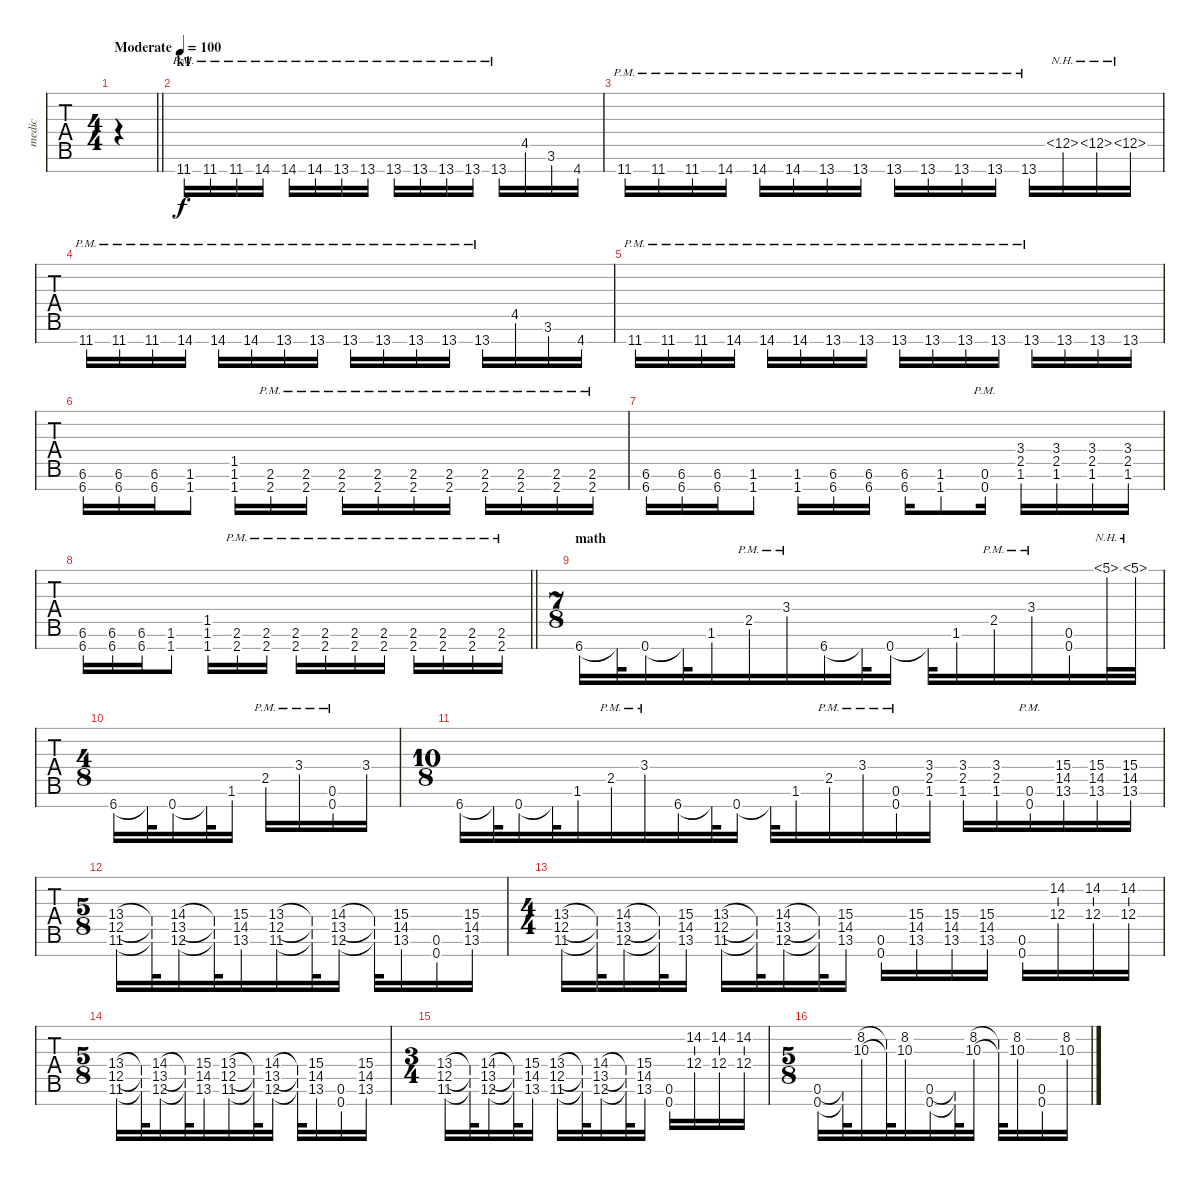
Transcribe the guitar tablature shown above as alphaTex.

\track ("medic" "medic") {instrument overdrivenguitar}
\staff {tabs}
\tuning (E4 A3 Gb3 D3 A2 E2 A1) {hide}
\ts (4 4)
\tempo (100 "Moderate")
\clef f4
\barLineRight lightlight
\ks c
|
\section ("" "k1")
11.7{pm}.16 11.7{pm}.16 11.7{pm}.16 14.7{pm}.16 14.7{pm}.16 14.7{pm}.16 13.7{pm}.16 13.7{pm}.16 13.7{pm}.16 13.7{pm}.16 13.7{pm}.16 13.7{pm}.16 13.7{pm}.16 4.5.16 3.6.16 4.7.16 |
11.7{pm}.16 11.7{pm}.16 11.7{pm}.16 14.7{pm}.16 14.7{pm}.16 14.7{pm}.16 13.7{pm}.16 13.7{pm}.16 13.7{pm}.16 13.7{pm}.16 13.7{pm}.16 13.7{pm}.16 13.7{pm}.16 13.5{nh}.16 13.5{nh}.16 13.5{nh}.16 |
11.7{pm}.16 11.7{pm}.16 11.7{pm}.16 14.7{pm}.16 14.7{pm}.16 14.7{pm}.16 13.7{pm}.16 13.7{pm}.16 13.7{pm}.16 13.7{pm}.16 13.7{pm}.16 13.7{pm}.16 13.7{pm}.16 4.5.16 3.6.16 4.7.16 |
11.7{pm}.16 11.7{pm}.16 11.7{pm}.16 14.7{pm}.16 14.7{pm}.16 14.7{pm}.16 13.7{pm}.16 13.7{pm}.16 13.7{pm}.16 13.7{pm}.16 13.7{pm}.16 13.7{pm}.16 13.7{pm}.16 13.7.16 13.7.16 13.7.16 |
(6.6 6.7).16 (6.6 6.7).16 (6.6 6.7).16 (1.6 1.7).8 (1.5 1.6 1.7).16 (2.6{pm} 2.7{pm}).16 (2.6{pm} 2.7{pm}).16 (2.6{pm} 2.7{pm}).16 (2.6{pm} 2.7{pm}).16 (2.6{pm} 2.7{pm}).16 (2.6{pm} 2.7{pm}).16 (2.6{pm} 2.7{pm}).16 (2.6{pm} 2.7{pm}).16 (2.6{pm} 2.7{pm}).16 (2.6{pm} 2.7{pm}).16 |
(6.6 6.7).16 (6.6 6.7).16 (6.6 6.7).16 (1.6 1.7).8 (1.6 1.7).16 (6.6 6.7).16 (6.6 6.7).16 (6.6 6.7).16 (1.6 1.7).8 (0.6 0.7{pm}).16 (3.4 2.5 1.6).16 (3.4 2.5 1.6).16 (3.4 2.5 1.6).16 (3.4 2.5 1.6).16 |
\barLineRight lightlight
(6.6 6.7).16 (6.6 6.7).16 (6.6 6.7).16 (1.6 1.7).8 (1.5 1.6 1.7).16 (2.6{pm} 2.7{pm}).16 (2.6{pm} 2.7{pm}).16 (2.6{pm} 2.7{pm}).16 (2.6{pm} 2.7{pm}).16 (2.6{pm} 2.7{pm}).16 (2.6{pm} 2.7{pm}).16 (2.6{pm} 2.7{pm}).16 (2.6{pm} 2.7{pm}).16 (2.6{pm} 2.7{pm}).16 (2.6{pm} 2.7{pm}).16 |
\ts (7 8)
\section ("" "math")
6.7.16 6.7{t}.32 0.7.16 0.7{t}.32 1.6.16 2.5{pm}.16 3.4{pm}.16 6.7.16 6.7{t}.32 0.7.16 0.7{t}.32 1.6.16 2.5{pm}.16 3.4{pm}.16 (0.6 0.7).16 5.1{nh}.32 5.1{nh}.32 |
\ts (4 8)
6.7.16 6.7{t}.32 0.7.16 0.7{t}.32 1.6.16 2.5{pm}.16 3.4{pm}.16 (0.6{pm} 0.7{pm}).16 3.4.16 |
\ts (10 8)
6.7.16 6.7{t}.32 0.7.16 0.7{t}.32 1.6.16 2.5{pm}.16 3.4{pm}.16 6.7.16 6.7{t}.32 0.7.16 0.7{t}.32 1.6.16 2.5{pm}.16 3.4{pm}.16 (0.6{pm} 0.7{pm}).16 (3.4 2.5 1.6).16 (3.4 2.5 1.6).16 (3.4 2.5 1.6).16 (0.6{pm} 0.7).16 (15.4 14.5 13.6).16 (15.4 14.5 13.6).16 (15.4 14.5 13.6).16 |
\ts (5 8)
(13.4 12.5 11.6).16 (13.4{t} 12.5{t} 11.6{t}).32 (14.4 13.5 12.6).16 (14.4{t} 13.5{t} 12.6{t}).32 (15.4 14.5 13.6).16 (13.4 12.5 11.6).16 (13.4{t} 12.5{t} 11.6{t}).32 (14.4 13.5 12.6).16 (14.4{t} 13.5{t} 12.6{t}).32 (15.4 14.5 13.6).16 (0.6 0.7).16 (15.4 14.5 13.6).16 |
\ts (4 4)
(13.4 12.5 11.6).16 (13.4{t} 12.5{t} 11.6{t}).32 (14.4 13.5 12.6).16 (14.4{t} 13.5{t} 12.6{t}).32 (15.4 14.5 13.6).16 (13.4 12.5 11.6).16 (13.4{t} 12.5{t} 11.6{t}).32 (14.4 13.5 12.6).16 (14.4{t} 13.5{t} 12.6{t}).32 (15.4 14.5 13.6).16 (0.6 0.7).16 (15.4 14.5 13.6).16 (15.4 14.5 13.6).16 (15.4 14.5 13.6).16 (0.6 0.7).16 (14.2 12.4).16 (14.2 12.4).16 (14.2 12.4).16 |
\ts (5 8)
(13.4 12.5 11.6).16 (13.4{t} 12.5{t} 11.6{t}).32 (14.4 13.5 12.6).16 (14.4{t} 13.5{t} 12.6{t}).32 (15.4 14.5 13.6).16 (13.4 12.5 11.6).16 (13.4{t} 12.5{t} 11.6{t}).32 (14.4 13.5 12.6).16 (14.4{t} 13.5{t} 12.6{t}).32 (15.4 14.5 13.6).16 (0.6 0.7).16 (15.4 14.5 13.6).16 |
\ts (3 4)
(13.4 12.5 11.6).16 (13.4{t} 12.5{t} 11.6{t}).32 (14.4 13.5 12.6).16 (14.4{t} 13.5{t} 12.6{t}).32 (15.4 14.5 13.6).16 (13.4 12.5 11.6).16 (13.4{t} 12.5{t} 11.6{t}).32 (14.4 13.5 12.6).16 (14.4{t} 13.5{t} 12.6{t}).32 (15.4 14.5 13.6).16 (0.6 0.7).16 (14.2 12.4).16 (14.2 12.4).16 (14.2 12.4).16 |
\ts (5 8)
(0.6 0.7).16 (0.6{t} 0.7{t}).32 (8.2 10.3).16 (8.2{t} 10.3{t}).32 (8.2 10.3).16 (0.6 0.7).16 (0.6{t} 0.7{t}).32 (8.2 10.3).16 (8.2{t} 10.3{t}).32 (8.2 10.3).16 (0.6 0.7).16 (8.2 10.3).16
